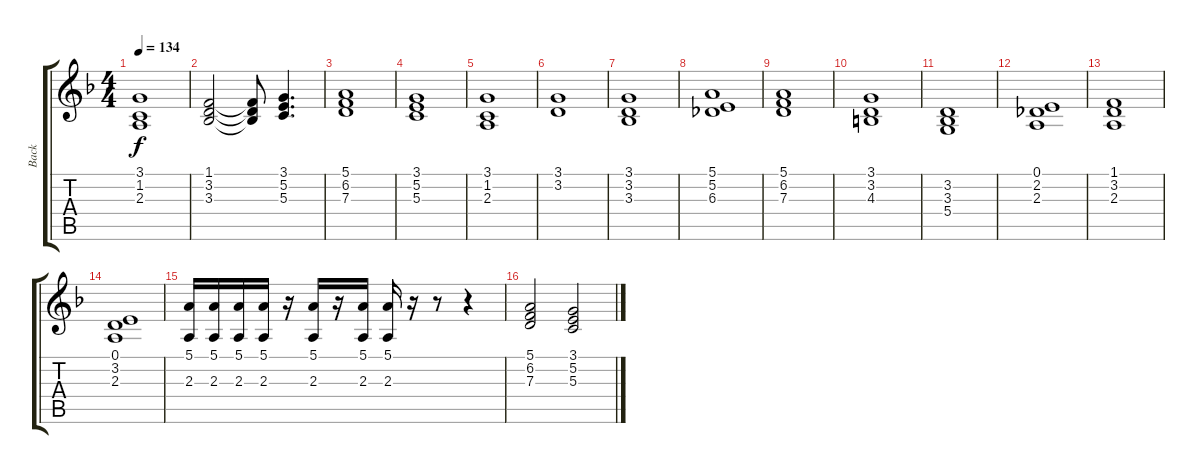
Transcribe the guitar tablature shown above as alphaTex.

\track ("Back" "Back") {instrument synthvoice}
\staff {score tabs}
\tuning (E4 B3 G3 D3 A2 E2) {hide}
\ts (4 4)
\tempo 134
\clef g2
\ks f
(3.1 1.2 2.3).1{dy f} |
(1.1 3.2 3.3).2 (1.1{t} 3.2{t} 3.3{t}).8 (3.1 5.2 5.3).4{d} |
(5.1 6.2 7.3).1 |
(3.1 5.2 5.3).1 |
(3.1 1.2 2.3).1 |
(3.1 3.2).1 |
(3.1 3.2 3.3).1 |
(5.1 5.2 6.3).1 |
(5.1 6.2 7.3).1 |
(3.1 3.2 4.3).1 |
(3.2 3.3 5.4).1 |
(0.1 2.2 2.3).1 |
(1.1 3.2 2.3).1 |
(0.1 3.2 2.3).1 |
(5.1 2.3).16{volume 13 instrument orchestrahit} (5.1 2.3).16 (5.1 2.3).16 (5.1 2.3).16 r.16 (5.1 2.3).16 r.16 (5.1 2.3).16 (5.1 2.3).16 r.16 r.8 r.4 |
(5.1 6.2 7.3).2{volume 8 instrument pad2warm} (3.1 5.2 5.3).2
